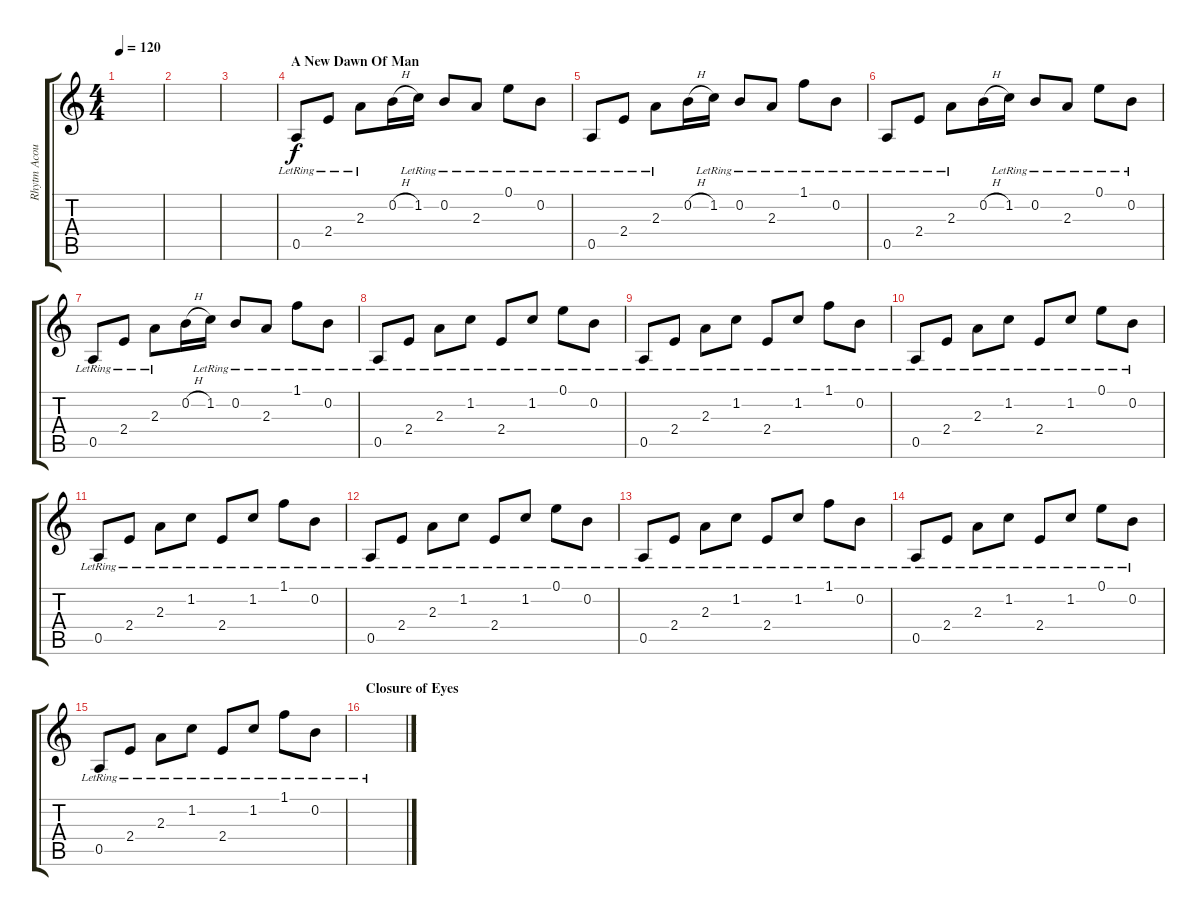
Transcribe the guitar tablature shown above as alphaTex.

\track ("Rhytm Acoustic" "Rhytm Acou") {instrument acousticguitarsteel}
\staff {score tabs}
\tuning (E4 B3 G3 D3 A2 E2) {hide}
\ts (4 4)
\tempo 120
\clef g2
\ks c
|
|
|
\section ("" "A New Dawn Of Man")
0.5{lr}.8 2.4{lr}.8 2.3{lr}.8 0.2{h}.16 1.2{lr}.16 0.2{lr}.8 2.3{lr}.8 0.1{lr}.8 0.2{lr}.8 |
0.5{lr}.8 2.4{lr}.8 2.3{lr}.8 0.2{h}.16 1.2{lr}.16 0.2{lr}.8 2.3{lr}.8 1.1{lr}.8 0.2{lr}.8 |
0.5{lr}.8 2.4{lr}.8 2.3{lr}.8 0.2{h}.16 1.2{lr}.16 0.2{lr}.8 2.3{lr}.8 0.1{lr}.8 0.2{lr}.8 |
0.5{lr}.8 2.4{lr}.8 2.3{lr}.8 0.2{h}.16 1.2{lr}.16 0.2{lr}.8 2.3{lr}.8 1.1{lr}.8 0.2{lr}.8 |
0.5{lr}.8 2.4{lr}.8 2.3{lr}.8 1.2{lr}.8 2.4{lr}.8 1.2{lr}.8 0.1{lr}.8 0.2{lr}.8 |
0.5{lr}.8 2.4{lr}.8 2.3{lr}.8 1.2{lr}.8 2.4{lr}.8 1.2{lr}.8 1.1{lr}.8 0.2{lr}.8 |
0.5{lr}.8 2.4{lr}.8 2.3{lr}.8 1.2{lr}.8 2.4{lr}.8 1.2{lr}.8 0.1{lr}.8 0.2{lr}.8 |
0.5{lr}.8 2.4{lr}.8 2.3{lr}.8 1.2{lr}.8 2.4{lr}.8 1.2{lr}.8 1.1{lr}.8 0.2{lr}.8 |
0.5{lr}.8 2.4{lr}.8 2.3{lr}.8 1.2{lr}.8 2.4{lr}.8 1.2{lr}.8 0.1{lr}.8 0.2{lr}.8 |
0.5{lr}.8 2.4{lr}.8 2.3{lr}.8 1.2{lr}.8 2.4{lr}.8 1.2{lr}.8 1.1{lr}.8 0.2{lr}.8 |
0.5{lr}.8 2.4{lr}.8 2.3{lr}.8 1.2{lr}.8 2.4{lr}.8 1.2{lr}.8 0.1{lr}.8 0.2{lr}.8 |
0.5{lr}.8 2.4{lr}.8 2.3{lr}.8 1.2{lr}.8 2.4{lr}.8 1.2{lr}.8 1.1{lr}.8 0.2{lr}.8 |
\section ("" "Closure of Eyes")
